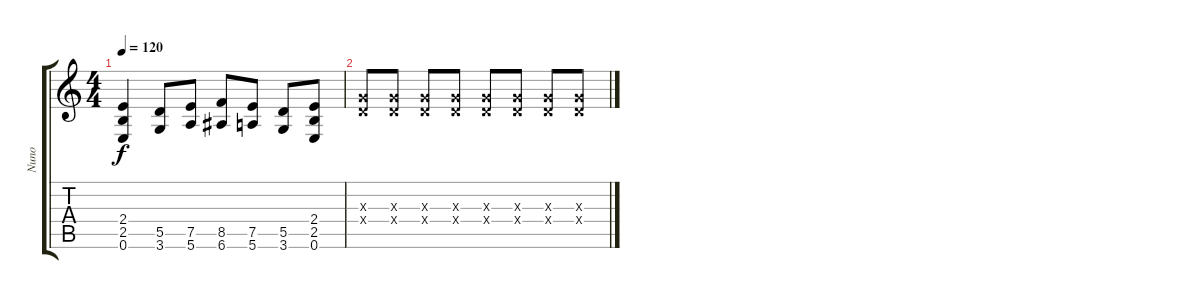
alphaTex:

\track ("Nuno" "Nuno") {instrument distortionguitar}
\staff {score tabs}
\tuning (E4 B3 G3 D3 A2 E2) {hide}
\ts (4 4)
\tempo 120
\clef g2
\ks c
(2.4 2.5 0.6).4{dy f} (5.5 3.6).8 (7.5 5.6).8 (8.5 6.6).8 (7.5 5.6).8 (5.5 3.6).8 (2.4 2.5 0.6).8 |
(0.3{x} 0.4{x}).8 (0.3{x} 0.4{x}).8 (0.3{x} 0.4{x}).8 (0.3{x} 0.4{x}).8 (0.3{x} 0.4{x}).8 (0.3{x} 0.4{x}).8 (0.3{x} 0.4{x}).8 (0.3{x} 0.4{x}).8
